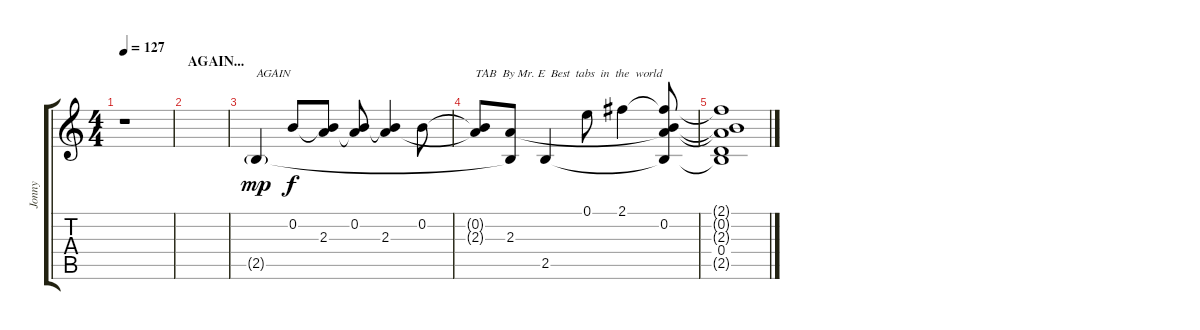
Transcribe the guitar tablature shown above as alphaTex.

\track ("Jonny" "Jonny") {instrument overdrivenguitar}
\staff {score tabs}
\tuning (E4 B3 G3 D3 A2 E2) {hide}
\ts (4 4)
\tempo 127
\clef g2
\ks c
r.1{dy f} |
\section ("" "AGAIN... ")
|
2.5{g}.4{txt "AGAIN" dy mp volume 2} 0.2.8{dy f volume 16} (0.2{t} 2.3).8 (0.2 2.3{t}).8 (0.2{t} 2.3).4 0.2.8 |
(0.2{t} 2.3{t}).8{txt "TAB  By Mr. E  Best  tabs  in  the  world"} (2.3 2.5{t}).8 2.5.4 0.1.8 2.1.4 (2.1{t} 0.2 2.3{t} 2.5{t}).8 |
(2.1{t} 0.2{t} 2.3{t} 0.4 2.5{t}).1{volume 0}
